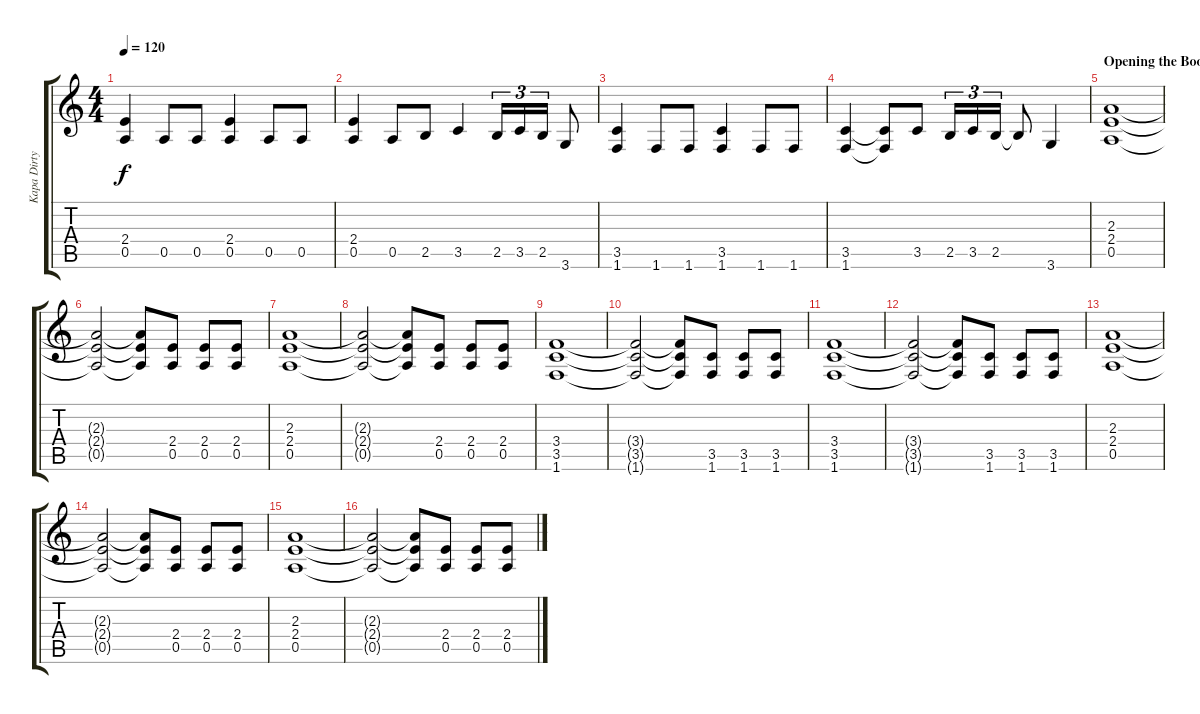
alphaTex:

\track ("Kapa Dirty" "Kapa Dirty") {instrument distortionguitar}
\staff {score tabs}
\tuning (E4 B3 G3 D3 A2 E2) {hide}
\ts (4 4)
\tempo 120
\clef g2
\ks c
(2.4 0.5).4{dy f} 0.5.8 0.5.8 (2.4 0.5).4 0.5.8 0.5.8 |
(2.4 0.5).4 0.5.8 2.5.8 3.5.4 2.5.16{tu (3 2)} 3.5.16{tu (3 2)} 2.5.16{tu (3 2)} 3.6.8 |
(3.5 1.6).4 1.6.8 1.6.8 (3.5 1.6).4 1.6.8 1.6.8 |
(3.5 1.6).4 (3.5{t} 1.6{t}).8 3.5.8 2.5.16{tu (3 2)} 3.5.16{tu (3 2)} 2.5.16{tu (3 2)} 2.5{t}.8 3.6.4 |
\section ("" "Opening the Book")
(2.3 2.4 0.5).1 |
(2.3{t} 2.4{t} 0.5{t}).2 (2.3{t} 2.4{t} 0.5{t}).8 (2.4 0.5).8 (2.4 0.5).8 (2.4 0.5).8 |
(2.3 2.4 0.5).1 |
(2.3{t} 2.4{t} 0.5{t}).2 (2.3{t} 2.4{t} 0.5{t}).8 (2.4 0.5).8 (2.4 0.5).8 (2.4 0.5).8 |
(3.4 3.5 1.6).1 |
(3.4{t} 3.5{t} 1.6{t}).2 (3.4{t} 3.5{t} 1.6{t}).8 (3.5 1.6).8 (3.5 1.6).8 (3.5 1.6).8 |
(3.4 3.5 1.6).1 |
(3.4{t} 3.5{t} 1.6{t}).2 (3.4{t} 3.5{t} 1.6{t}).8 (3.5 1.6).8 (3.5 1.6).8 (3.5 1.6).8 |
(2.3 2.4 0.5).1 |
(2.3{t} 2.4{t} 0.5{t}).2 (2.3{t} 2.4{t} 0.5{t}).8 (2.4 0.5).8 (2.4 0.5).8 (2.4 0.5).8 |
(2.3 2.4 0.5).1 |
(2.3{t} 2.4{t} 0.5{t}).2 (2.3{t} 2.4{t} 0.5{t}).8 (2.4 0.5).8 (2.4 0.5).8 (2.4 0.5).8
